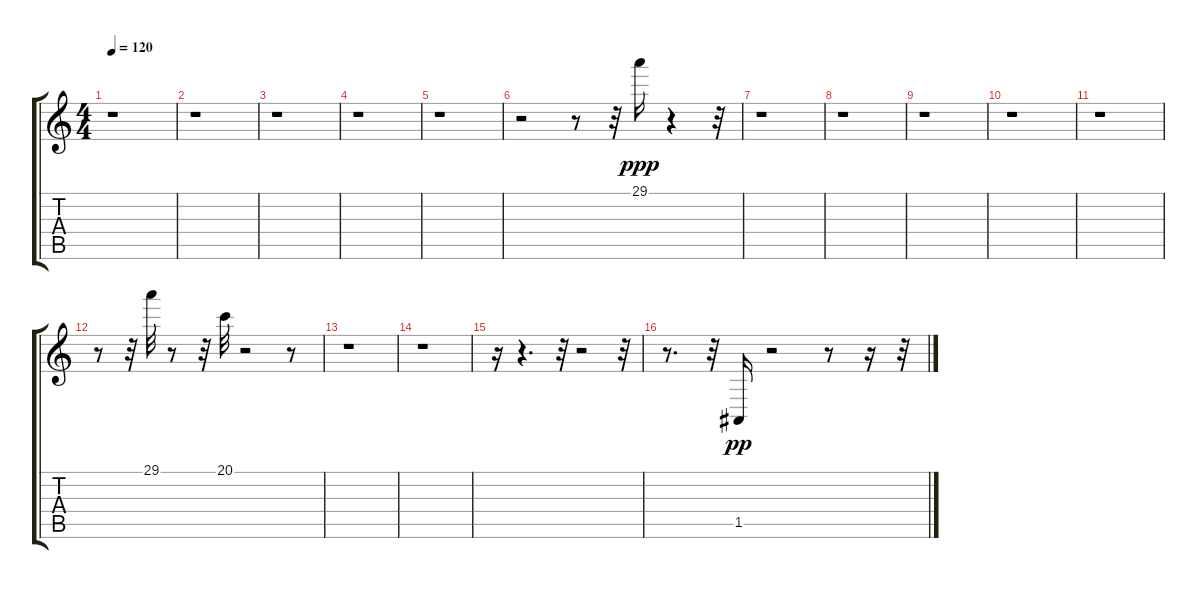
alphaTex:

\track "" {instrument acousticgrandpiano}
\staff {score tabs}
\tuning (E4 B3 G3 D3 A2 E2) {hide}
\ts (4 4)
\tempo 120
\clef g2
\ks c
r.1{dy ppp} |
r.1 |
r.1 |
r.1 |
r.1 |
r.2 r.8 r.32 29.1.16 r.4 r.32 |
r.1 |
r.1 |
r.1 |
r.1 |
r.1 |
r.8 r.32 29.1.32 r.8 r.32 20.1.32 r.2 r.8 |
r.1 |
r.1 |
r.16 r.4{d} r.32 r.2 r.32 |
r.8{d} r.32 1.5.16{dy pp} r.2 r.8 r.16 r.32
